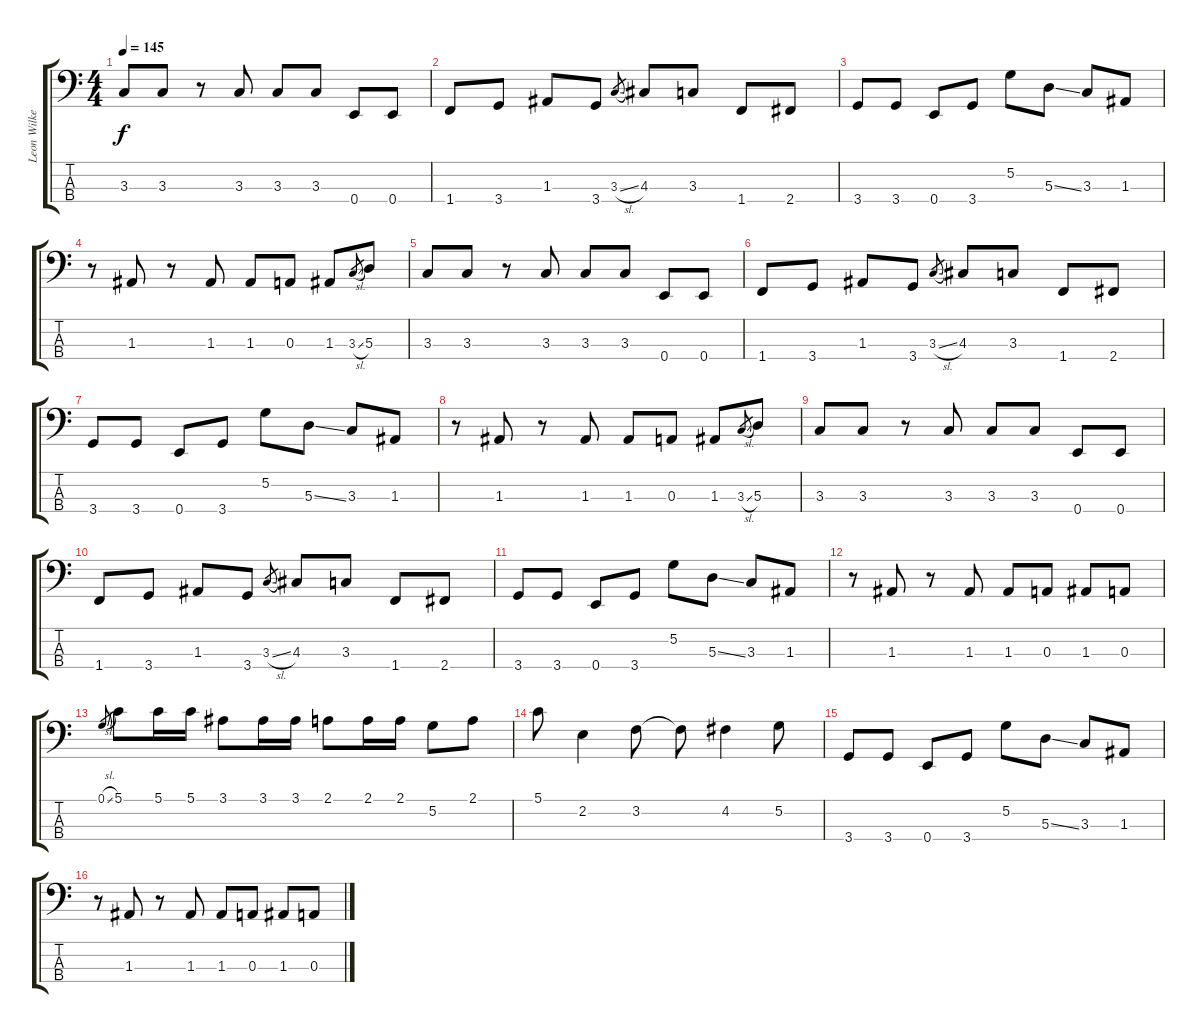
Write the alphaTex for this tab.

\track ("Leon Wilkeson (Bass Guitar)" "Leon Wilke") {instrument electricbassfinger}
\staff {score tabs}
\tuning (G2 D2 A1 E1) {hide}
\ts (4 4)
\tempo 145
\clef f4
\ks c
3.3.8{dy f} 3.3.8 r.8 3.3.8 3.3.8 3.3.8 0.4.8 0.4.8 |
1.4.8 3.4.8 1.3.8 3.4.8 3.3{sl}.8{gr} 4.3.8 3.3.8 1.4.8 2.4.8 |
3.4.8 3.4.8 0.4.8 3.4.8 5.2.8 5.3{ss}.8 3.3.8 1.3.8 |
r.8 1.3.8 r.8 1.3.8 1.3.8 0.3.8 1.3.8 3.3{sl}.8{gr} 5.3.8 |
3.3.8 3.3.8 r.8 3.3.8 3.3.8 3.3.8 0.4.8 0.4.8 |
1.4.8 3.4.8 1.3.8 3.4.8 3.3{sl}.8{gr} 4.3.8 3.3.8 1.4.8 2.4.8 |
3.4.8 3.4.8 0.4.8 3.4.8 5.2.8 5.3{ss}.8 3.3.8 1.3.8 |
r.8 1.3.8 r.8 1.3.8 1.3.8 0.3.8 1.3.8 3.3{sl}.8{gr} 5.3.8 |
3.3.8 3.3.8 r.8 3.3.8 3.3.8 3.3.8 0.4.8 0.4.8 |
1.4.8 3.4.8 1.3.8 3.4.8 3.3{sl}.8{gr} 4.3.8 3.3.8 1.4.8 2.4.8 |
3.4.8 3.4.8 0.4.8 3.4.8 5.2.8 5.3{ss}.8 3.3.8 1.3.8 |
r.8 1.3.8 r.8 1.3.8 1.3.8 0.3.8 1.3.8 0.3.8 |
0.1{sl}.8{gr} 5.1.8 5.1.16 5.1.16 3.1.8 3.1.16 3.1.16 2.1.8 2.1.16 2.1.16 5.2.8 2.1.8 |
5.1.8 2.2.4 3.2.8 3.2{t}.8 4.2.4 5.2.8 |
3.4.8 3.4.8 0.4.8 3.4.8 5.2.8 5.3{ss}.8 3.3.8 1.3.8 |
r.8 1.3.8 r.8 1.3.8 1.3.8 0.3.8 1.3.8 0.3.8
